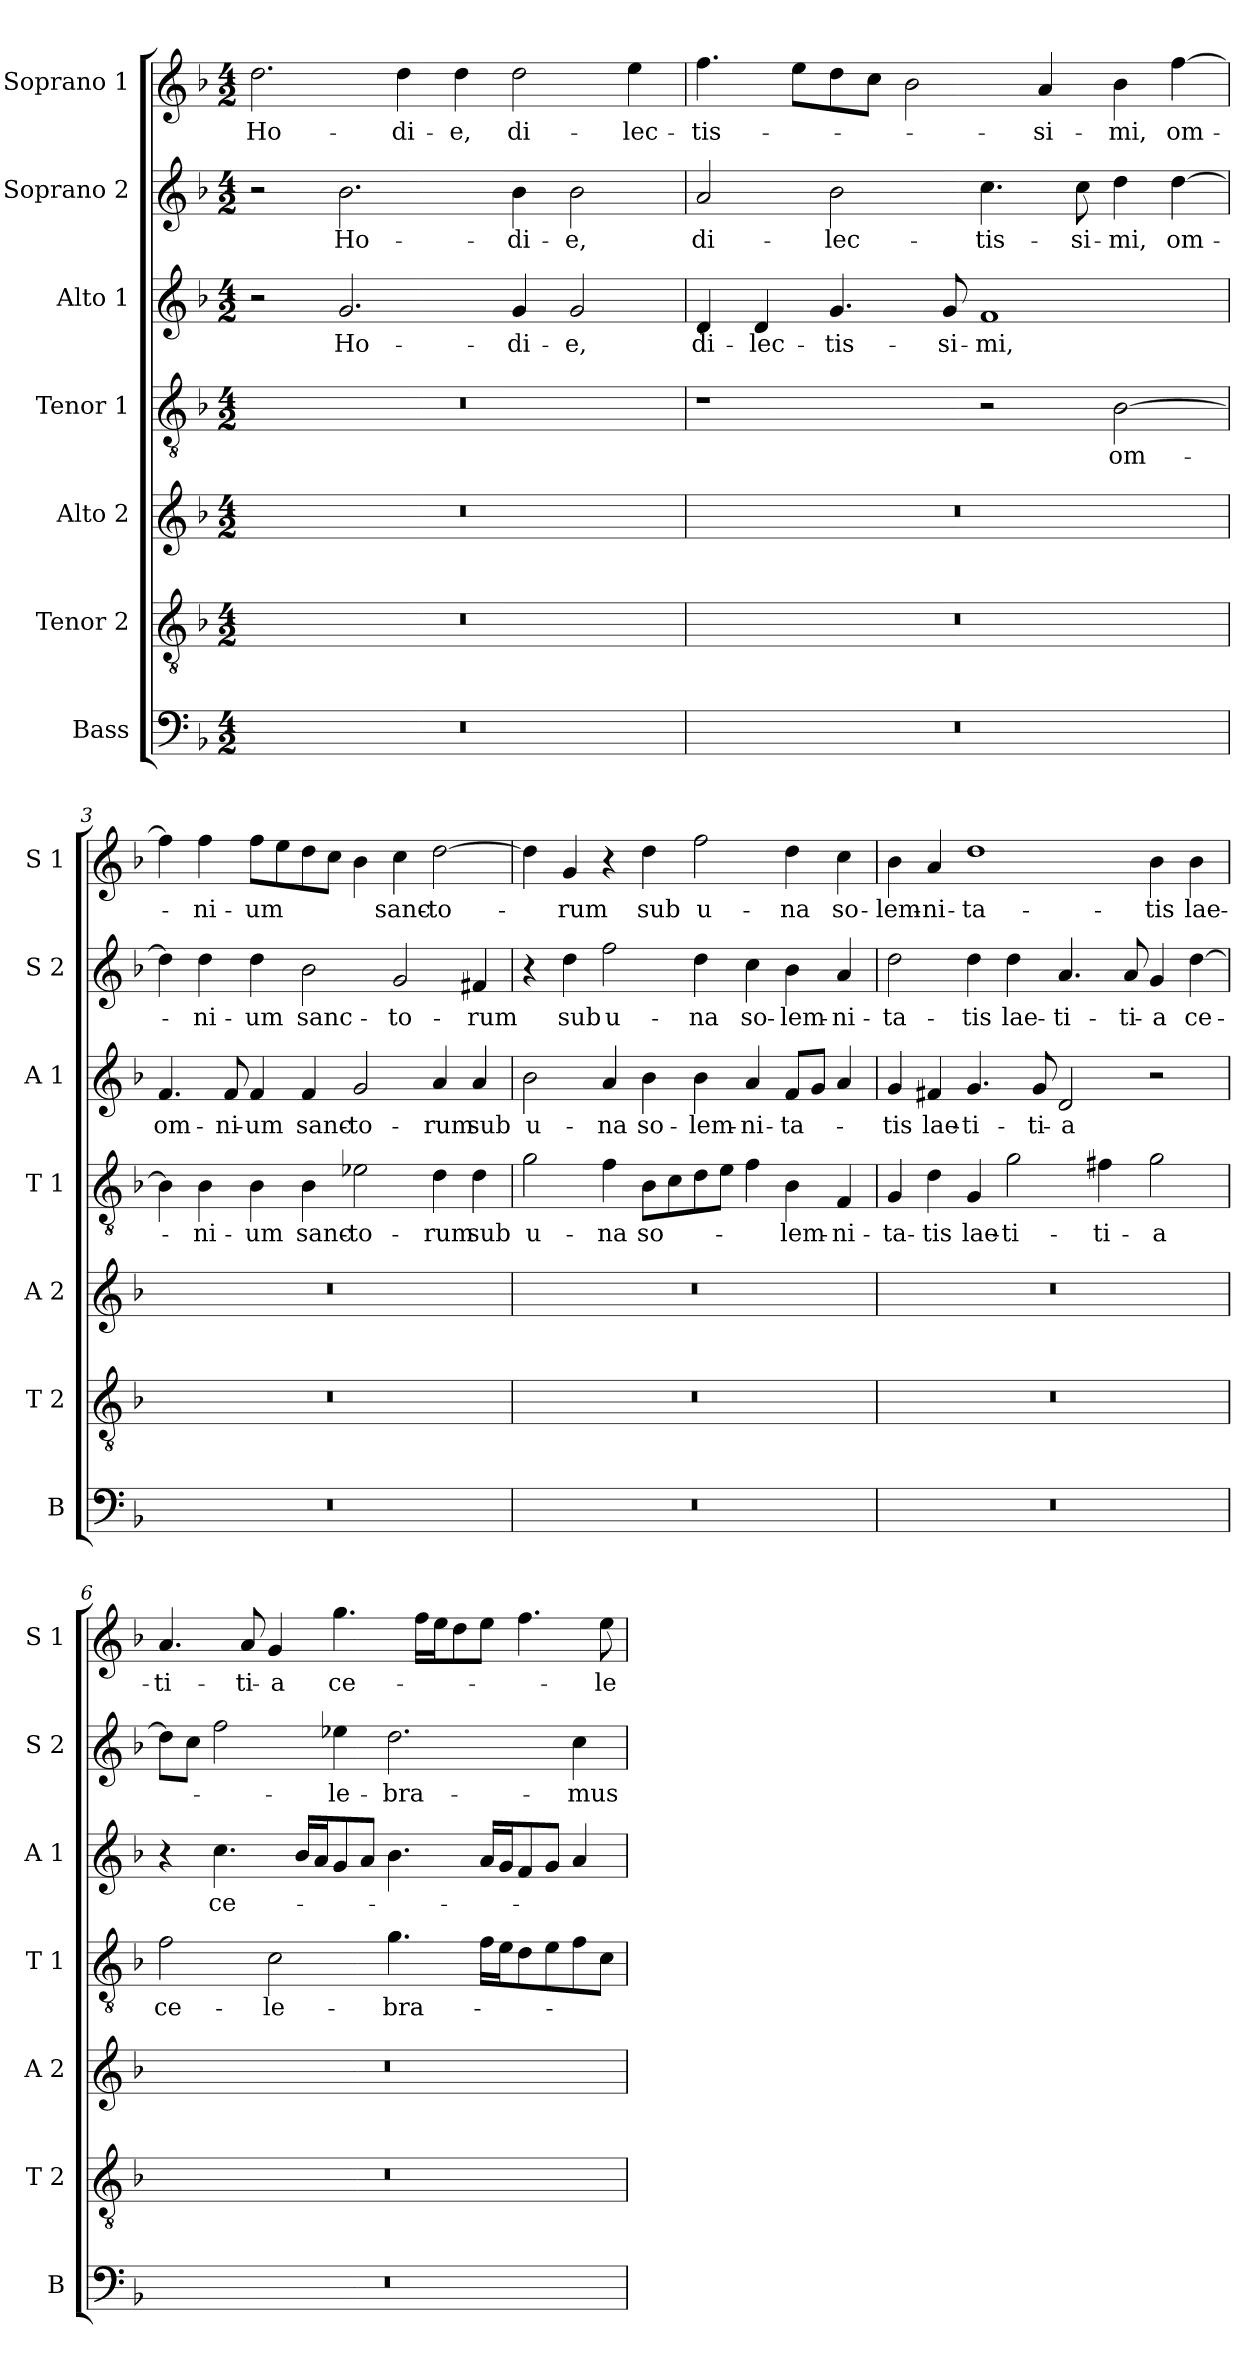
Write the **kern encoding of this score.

**kern	**kern	**kern	**kern	**text	**kern	**text	**kern	**text	**kern	**text
*part7	*part6	*part5	*part4	*part4	*part3	*part3	*part2	*part2	*part1	*part1
*staff7	*staff6	*staff5	*staff4	*staff4	*staff3	*staff3	*staff2	*staff2	*staff1	*staff1
*I"Bass	*I"Tenor 2	*I"Alto 2	*I"Tenor 1	*	*I"Alto 1	*	*I"Soprano 2	*	*I"Soprano 1	*
*I'B	*I'T 2	*I'A 2	*I'T 1	*	*I'A 1	*	*I'S 2	*	*I'S 1	*
*clefF4	*clefGv2	*clefG2	*clefGv2	*	*clefG2	*	*clefG2	*	*clefG2	*
*k[b-]	*k[b-]	*k[b-]	*k[b-]	*	*k[b-]	*	*k[b-]	*	*k[b-]	*
*F:	*F:	*F:	*F:	*	*F:	*	*F:	*	*F:	*
*M4/2	*M4/2	*M4/2	*M4/2	*	*M4/2	*	*M4/2	*	*M4/2	*
=1	=1	=1	=1	=1	=1	=1	=1	=1	=1	=1
!	!	!	!	!	!	!	!	!	!	!LO:LY:b
0r	0r	0r	0r	.	2r	.	2r	.	2.dd\	Ho-
!	!	!	!	!	!	!LO:LY:b	!	!LO:LY:b	!	!
.	.	.	.	.	2.g/	Ho-	2.b-\	Ho-	.	.
!	!	!	!	!	!	!	!	!	!	!LO:LY:b
.	.	.	.	.	.	.	.	.	4dd\	-di-
!	!	!	!	!	!	!	!	!	!	!LO:LY:b
.	.	.	.	.	.	.	.	.	4dd\	-e,
!	!	!	!	!	!	!LO:LY:b	!	!LO:LY:b	!	!LO:LY:b
.	.	.	.	.	4g/	-di-	4b-\	-di-	2dd\	di-
!	!	!	!	!	!	!LO:LY:b	!	!LO:LY:b	!	!
.	.	.	.	.	2g/	-e,	2b-\	-e,	.	.
!	!	!	!	!	!	!	!	!	!	!LO:LY:b
.	.	.	.	.	.	.	.	.	4ee\	-lec-
=2	=2	=2	=2	=2	=2	=2	=2	=2	=2	=2
!	!	!	!	!	!	!LO:LY:b	!	!LO:LY:b	!	!LO:LY:b
0r	0r	0r	1r	.	4d/	di-	2a/	di-	4.ff\	-tis-
!	!	!	!	!	!	!LO:LY:b	!	!	!	!
.	.	.	.	.	4d/	-lec-	.	.	.	.
.	.	.	.	.	.	.	.	.	8ee\L	.
!	!	!	!	!	!	!LO:LY:b	!	!LO:LY:b	!	!
.	.	.	.	.	4.g/	-tis-	2b-\	-lec-	8dd\	.
.	.	.	.	.	.	.	.	.	8cc\J	.
.	.	.	.	.	.	.	.	.	2b-\	.
!	!	!	!	!	!	!LO:LY:b	!	!	!	!
.	.	.	.	.	8g/	-si-	.	.	.	.
!	!	!	!	!	!	!LO:LY:b	!	!LO:LY:b	!	!
.	.	.	2r	.	1f	-mi,	4.cc\	-tis-	.	.
!	!	!	!	!	!	!	!	!	!	!LO:LY:b
.	.	.	.	.	.	.	.	.	4a/	-si-
!	!	!	!	!	!	!	!	!LO:LY:b	!	!
.	.	.	.	.	.	.	8cc\	-si-	.	.
!	!	!	!	!LO:LY:b	!	!	!	!LO:LY:b	!	!LO:LY:b
.	.	.	[2B-\	om-	.	.	4dd\	-mi,	4b-\	-mi,
!	!	!	!	!	!	!	!	!LO:LY:b	!	!LO:LY:b
.	.	.	.	.	.	.	[4dd\	om-	[4ff\	om-
=3	=3	=3	=3	=3	=3	=3	=3	=3	=3	=3
!	!	!	!	!	!	!LO:LY:b	!	!	!	!
0r	0r	0r	4B-\]	.	4.f/	om-	4dd\]	.	4ff\]	.
!	!	!	!	!LO:LY:b	!	!	!	!LO:LY:b	!	!LO:LY:b
.	.	.	4B-\	-ni-	.	.	4dd\	-ni-	4ff\	-ni-
!	!	!	!	!	!	!LO:LY:b	!	!	!	!
.	.	.	.	.	8f/	-ni-	.	.	.	.
!	!	!	!	!LO:LY:b	!	!LO:LY:b	!	!LO:LY:b	!	!LO:LY:b
.	.	.	4B-\	-um	4f/	-um	4dd\	-um	8ff\L	-um
.	.	.	.	.	.	.	.	.	8ee\	.
!	!	!	!	!LO:LY:b	!	!LO:LY:b	!	!LO:LY:b	!	!
.	.	.	4B-\	sanc-	4f/	sanc-	2b-\	sanc-	8dd\	.
.	.	.	.	.	.	.	.	.	8cc\J	.
!	!	!	!	!LO:LY:b	!	!LO:LY:b	!	!	!	!
.	.	.	2e-X\	-to-	2g/	-to-	.	.	4b-\	.
!	!	!	!	!	!	!	!	!LO:LY:b	!	!LO:LY:b
.	.	.	.	.	.	.	2g/	-to-	4cc\	sanc-
!	!	!	!	!LO:LY:b	!	!LO:LY:b	!	!	!	!LO:LY:b
.	.	.	4d\	-rum	4a/	-rum	.	.	[2dd\	-to-
!	!	!	!	!LO:LY:b	!	!LO:LY:b	!	!LO:LY:b	!	!
.	.	.	4d\	sub	4a/	sub	4f#X/	-rum	.	.
!!LO:LB:g=z
=4	=4	=4	=4	=4	=4	=4	=4	=4	=4	=4
!	!	!	!	!LO:LY:b	!	!LO:LY:b	!	!	!	!
0r	0r	0r	2g\	u-	2b-\	u-	4r	.	4dd\]	.
!	!	!	!	!	!	!	!	!LO:LY:b	!	!LO:LY:b
.	.	.	.	.	.	.	4dd\	sub	4g/	-rum
!	!	!	!	!LO:LY:b	!	!LO:LY:b	!	!LO:LY:b	!	!
.	.	.	4f\	-na	4a/	-na	2ff\	u-	4r	.
!	!	!	!	!LO:LY:b	!	!LO:LY:b	!	!	!	!LO:LY:b
.	.	.	8B-\L	so-	4b-\	so-	.	.	4dd\	sub
.	.	.	8c\	.	.	.	.	.	.	.
!	!	!	!	!	!	!LO:LY:b	!	!LO:LY:b	!	!LO:LY:b
.	.	.	8d\	.	4b-\	-lem-	4dd\	-na	2ff\	u-
.	.	.	8e\J	.	.	.	.	.	.	.
!	!	!	!	!	!	!LO:LY:b	!	!LO:LY:b	!	!
.	.	.	4f\	.	4a/	-ni-	4cc\	so-	.	.
!	!	!	!	!LO:LY:b	!	!LO:LY:b	!	!LO:LY:b	!	!LO:LY:b
.	.	.	4B-\	-lem-	8f/L	-ta-	4b-\	-lem-	4dd\	-na
.	.	.	.	.	8g/J	.	.	.	.	.
!	!	!	!	!LO:LY:b	!	!	!	!LO:LY:b	!	!LO:LY:b
.	.	.	4F/	-ni-	4a/	.	4a/	-ni-	4cc\	so-
=5	=5	=5	=5	=5	=5	=5	=5	=5	=5	=5
!	!	!	!	!LO:LY:b	!	!LO:LY:b	!	!LO:LY:b	!	!LO:LY:b
0r	0r	0r	4G/	-ta-	4g/	-tis	2dd\	-ta-	4b-\	-lem-
!	!	!	!	!LO:LY:b	!	!LO:LY:b	!	!	!	!LO:LY:b
.	.	.	4d\	-tis	4f#X/	lae-	.	.	4a/	-ni-
!	!	!	!	!LO:LY:b	!	!LO:LY:b	!	!LO:LY:b	!	!LO:LY:b
.	.	.	4G/	lae-	4.g/	-ti-	4dd\	-tis	1dd	-ta-
!	!	!	!	!LO:LY:b	!	!	!	!LO:LY:b	!	!
.	.	.	2g\	-ti-	.	.	4dd\	lae-	.	.
!	!	!	!	!	!	!LO:LY:b	!	!	!	!
.	.	.	.	.	8g/	-ti-	.	.	.	.
!	!	!	!	!	!	!LO:LY:b	!	!LO:LY:b	!	!
.	.	.	.	.	2d/	-a	4.a/	-ti-	.	.
!	!	!	!	!LO:LY:b	!	!	!	!	!	!
.	.	.	4f#X\	-ti-	.	.	.	.	.	.
!	!	!	!	!	!	!	!	!LO:LY:b	!	!
.	.	.	.	.	.	.	8a/	-ti-	.	.
!	!	!	!	!LO:LY:b	!	!	!	!LO:LY:b	!	!LO:LY:b
.	.	.	2g\	-a	2r	.	4g/	-a	4b-\	-tis
!	!	!	!	!	!	!	!	!LO:LY:b	!	!LO:LY:b
.	.	.	.	.	.	.	[4dd\	ce-	4b-\	lae-
=6	=6	=6	=6	=6	=6	=6	=6	=6	=6	=6
!	!	!	!	!LO:LY:b	!	!	!	!	!	!LO:LY:b
0r	0r	0r	2f\	ce-	4r	.	8dd\L]	.	4.a/	-ti-
.	.	.	.	.	.	.	8cc\J	.	.	.
!	!	!	!	!	!	!LO:LY:b	!	!	!	!
.	.	.	.	.	4.cc\	ce-	2ff\	.	.	.
!	!	!	!	!	!	!	!	!	!	!LO:LY:b
.	.	.	.	.	.	.	.	.	8a/	-ti-
!	!	!	!	!LO:LY:b	!	!	!	!	!	!LO:LY:b
.	.	.	2c\	-le-	.	.	.	.	4g/	-a
.	.	.	.	.	16b-/LL	.	.	.	.	.
.	.	.	.	.	16a/J	.	.	.	.	.
!	!	!	!	!	!	!	!	!LO:LY:b	!	!LO:LY:b
.	.	.	.	.	8g/	.	4ee-X\	-le-	4.gg\	ce-
.	.	.	.	.	8a/J	.	.	.	.	.
!	!	!	!	!LO:LY:b	!	!	!	!LO:LY:b	!	!
.	.	.	4.g\	-bra-	4.b-\	.	2.dd\	-bra-	.	.
.	.	.	.	.	.	.	.	.	16ff\LL	.
.	.	.	.	.	.	.	.	.	16ee\J	.
.	.	.	.	.	.	.	.	.	8dd\	.
.	.	.	16f\LL	.	16a/LL	.	.	.	8ee\J	.
.	.	.	16e\J	.	16g/J	.	.	.	.	.
.	.	.	8d\	.	8f/	.	.	.	4.ff\	.
.	.	.	8e\	.	8g/J	.	.	.	.	.
!	!	!	!	!	!	!	!	!LO:LY:b	!	!
.	.	.	8f\	.	4a/	.	4cc\	-mus	.	.
!	!	!	!	!	!	!	!	!	!	!LO:LY:b
.	.	.	8c\J	.	.	.	.	.	8ee\	-le-
=	=	=	=	=	=	=	=	=	=	=
*-	*-	*-	*-	*-	*-	*-	*-	*-	*-	*-
